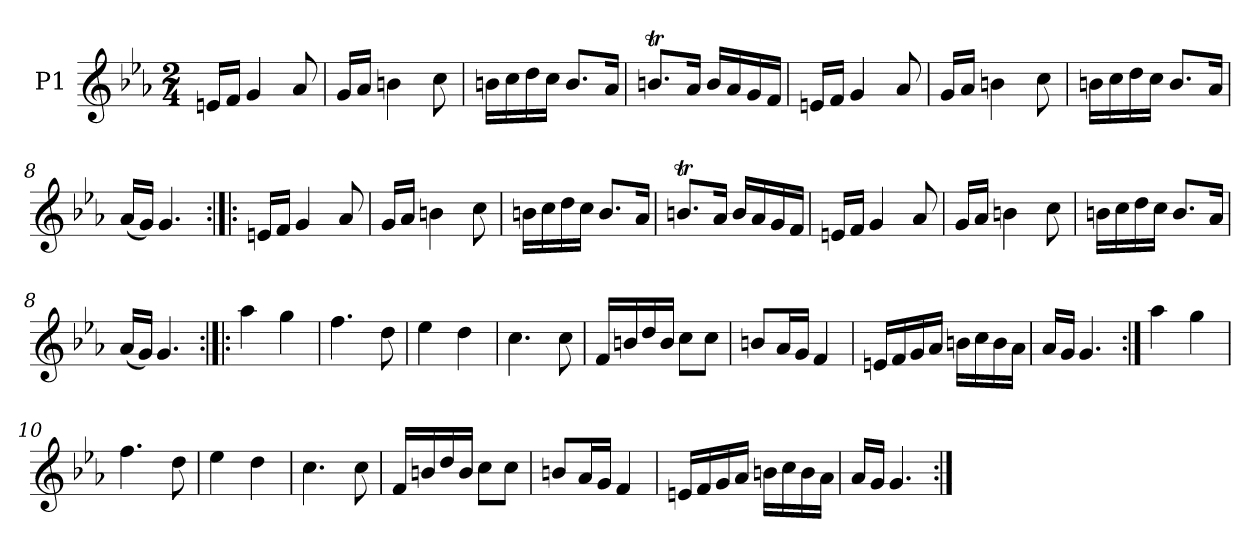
**kern
*part1
*staff1
*I"P1
*clefG2
*k[b-e-a-]
*M2/4
=1
16enLL
16fJJ
4g
8a-
=2
16gLL
16a-JJ
4bn
8cc
=3
16bnLL
16cc
16dd
16ccJJ
8.bL
16a-Jk
=4
8.bntL
16a-Jk
16bLL
16a-
16g
16fJJ
=5
16enLL
16fJJ
4g
8a-
=6
16gLL
16a-JJ
4bn
8cc
=7
16bnLL
16cc
16dd
16ccJJ
8.bL
16a-Jk
=8
(16a-LL
16gJJ)
4.g
=1:|!|:
16enLL
16fJJ
4g
8a-
=2
16gLL
16a-JJ
4bn
8cc
=3
16bnLL
16cc
16dd
16ccJJ
8.bL
16a-Jk
=4
8.bntL
16a-Jk
16bLL
16a-
16g
16fJJ
=5
16enLL
16fJJ
4g
8a-
=6
16gLL
16a-JJ
4bn
8cc
=7
16bnLL
16cc
16dd
16ccJJ
8.bL
16a-Jk
=8
(16a-LL
16gJJ)
4.g
=9:|!|:
4aa-
4gg
=10
4.ff
8dd
=11
4ee-
4dd
=12
4.cc
8cc
=13
16fLL
16bn
16dd
16bJJ
8ccL
8ccJ
=14
8bnL
16a-L
16gJJ
4f
=15
16enLL
16f
16g
16a-JJ
16bnLL
16cc
16b
16a-JJ
=16
16a-LL
16gJJ
4.g
=:|!
4aa-
4gg
=10
4.ff
8dd
=11
4ee-
4dd
=12
4.cc
8cc
=13
16fLL
16bn
16dd
16bJJ
8ccL
8ccJ
=14
8bnL
16a-L
16gJJ
4f
=15
16enLL
16f
16g
16a-JJ
16bnLL
16cc
16b
16a-JJ
=16
16a-LL
16gJJ
4.g
=:|!
*-
